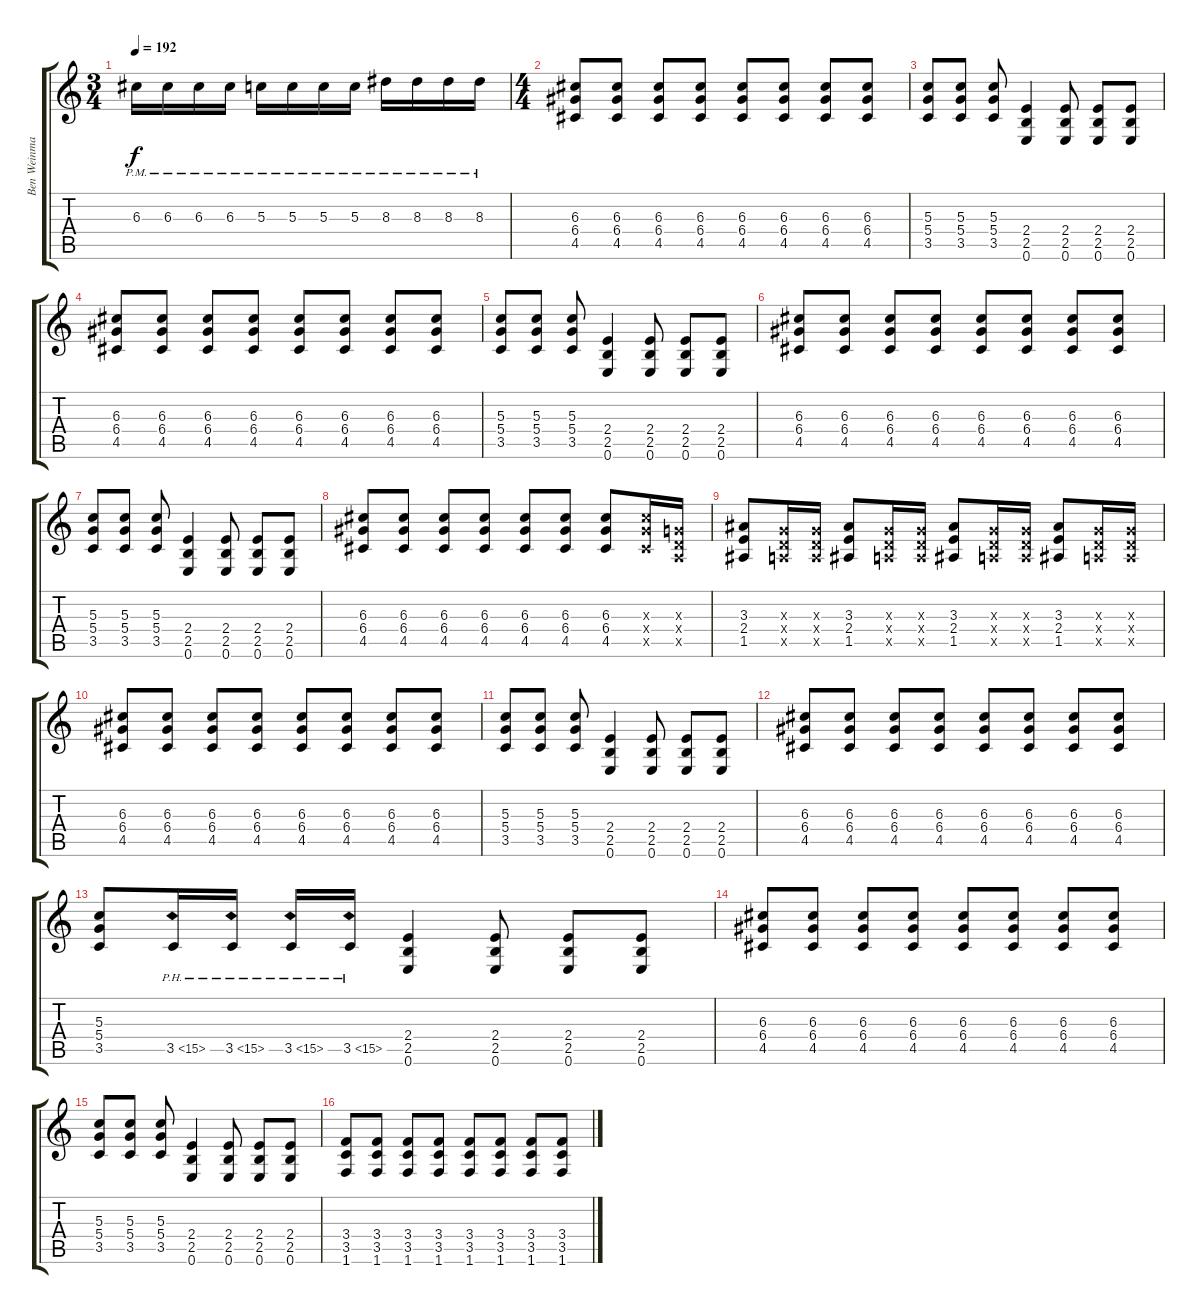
\track ("Ben Weinman" "Ben Weinma") {instrument overdrivenguitar}
\staff {score tabs}
\tuning (E4 B3 G3 D3 A2 E2) {hide}
\ts (3 4)
\tempo 192
\clef g2
\ks c
6.3{pm}.16{dy f} 6.3{pm}.16 6.3{pm}.16 6.3{pm}.16 5.3{pm}.16 5.3{pm}.16 5.3{pm}.16 5.3{pm}.16 8.3{pm}.16 8.3{pm}.16 8.3{pm}.16 8.3{pm}.16 |
\ts (4 4)
(6.3 6.4 4.5).8{volume 6} (6.3 6.4 4.5).8 (6.3 6.4 4.5).8 (6.3 6.4 4.5).8 (6.3 6.4 4.5).8 (6.3 6.4 4.5).8 (6.3 6.4 4.5).8 (6.3 6.4 4.5).8 |
(5.3 5.4 3.5).8 (5.3 5.4 3.5).8 (5.3 5.4 3.5).8 (2.4 2.5 0.6).4 (2.4 2.5 0.6).8 (2.4 2.5 0.6).8 (2.4 2.5 0.6).8 |
(6.3 6.4 4.5).8 (6.3 6.4 4.5).8 (6.3 6.4 4.5).8 (6.3 6.4 4.5).8 (6.3 6.4 4.5).8 (6.3 6.4 4.5).8 (6.3 6.4 4.5).8 (6.3 6.4 4.5).8 |
(5.3 5.4 3.5).8 (5.3 5.4 3.5).8 (5.3 5.4 3.5).8 (2.4 2.5 0.6).4 (2.4 2.5 0.6).8 (2.4 2.5 0.6).8 (2.4 2.5 0.6).8 |
(6.3 6.4 4.5).8 (6.3 6.4 4.5).8 (6.3 6.4 4.5).8 (6.3 6.4 4.5).8 (6.3 6.4 4.5).8 (6.3 6.4 4.5).8 (6.3 6.4 4.5).8 (6.3 6.4 4.5).8 |
(5.3 5.4 3.5).8 (5.3 5.4 3.5).8 (5.3 5.4 3.5).8 (2.4 2.5 0.6).4 (2.4 2.5 0.6).8 (2.4 2.5 0.6).8 (2.4 2.5 0.6).8 |
(6.3 6.4 4.5).8 (6.3 6.4 4.5).8 (6.3 6.4 4.5).8 (6.3 6.4 4.5).8 (6.3 6.4 4.5).8 (6.3 6.4 4.5).8 (6.3 6.4 4.5).8 (6.3{x} 6.4{x} 4.5{x}).16 (0.3{x} 0.4{x} 0.5{x}).16 |
(3.3 2.4 1.5).8{volume 13} (0.3{x} 0.4{x} 0.5{x}).16 (0.3{x} 0.4{x} 0.5{x}).16 (3.3 2.4 1.5).8 (0.3{x} 0.4{x} 0.5{x}).16 (0.3{x} 0.4{x} 0.5{x}).16 (3.3 2.4 1.5).8 (0.3{x} 0.4{x} 0.5{x}).16 (0.3{x} 0.4{x} 0.5{x}).16 (3.3 2.4 1.5).8 (0.3{x} 0.4{x} 0.5{x}).16 (0.3{x} 0.4{x} 0.5{x}).16 |
(6.3 6.4 4.5).8 (6.3 6.4 4.5).8 (6.3 6.4 4.5).8 (6.3 6.4 4.5).8 (6.3 6.4 4.5).8 (6.3 6.4 4.5).8 (6.3 6.4 4.5).8 (6.3 6.4 4.5).8 |
(5.3 5.4 3.5).8 (5.3 5.4 3.5).8 (5.3 5.4 3.5).8 (2.4 2.5 0.6).4 (2.4 2.5 0.6).8 (2.4 2.5 0.6).8 (2.4 2.5 0.6).8 |
(6.3 6.4 4.5).8 (6.3 6.4 4.5).8 (6.3 6.4 4.5).8 (6.3 6.4 4.5).8 (6.3 6.4 4.5).8 (6.3 6.4 4.5).8 (6.3 6.4 4.5).8 (6.3 6.4 4.5).8 |
(5.3 5.4 3.5).8 3.5{ph 12}.16 3.5{ph 12}.16 3.5{ph 12}.16 3.5{ph 12}.16 (2.4 2.5 0.6).4 (2.4 2.5 0.6).8 (2.4 2.5 0.6).8 (2.4 2.5 0.6).8 |
(6.3 6.4 4.5).8 (6.3 6.4 4.5).8 (6.3 6.4 4.5).8 (6.3 6.4 4.5).8 (6.3 6.4 4.5).8 (6.3 6.4 4.5).8 (6.3 6.4 4.5).8 (6.3 6.4 4.5).8 |
(5.3 5.4 3.5).8 (5.3 5.4 3.5).8 (5.3 5.4 3.5).8 (2.4 2.5 0.6).4 (2.4 2.5 0.6).8 (2.4 2.5 0.6).8 (2.4 2.5 0.6).8 |
(3.4 3.5 1.6).8 (3.4 3.5 1.6).8 (3.4 3.5 1.6).8 (3.4 3.5 1.6).8 (3.4 3.5 1.6).8 (3.4 3.5 1.6).8 (3.4 3.5 1.6).8 (3.4 3.5 1.6).8
